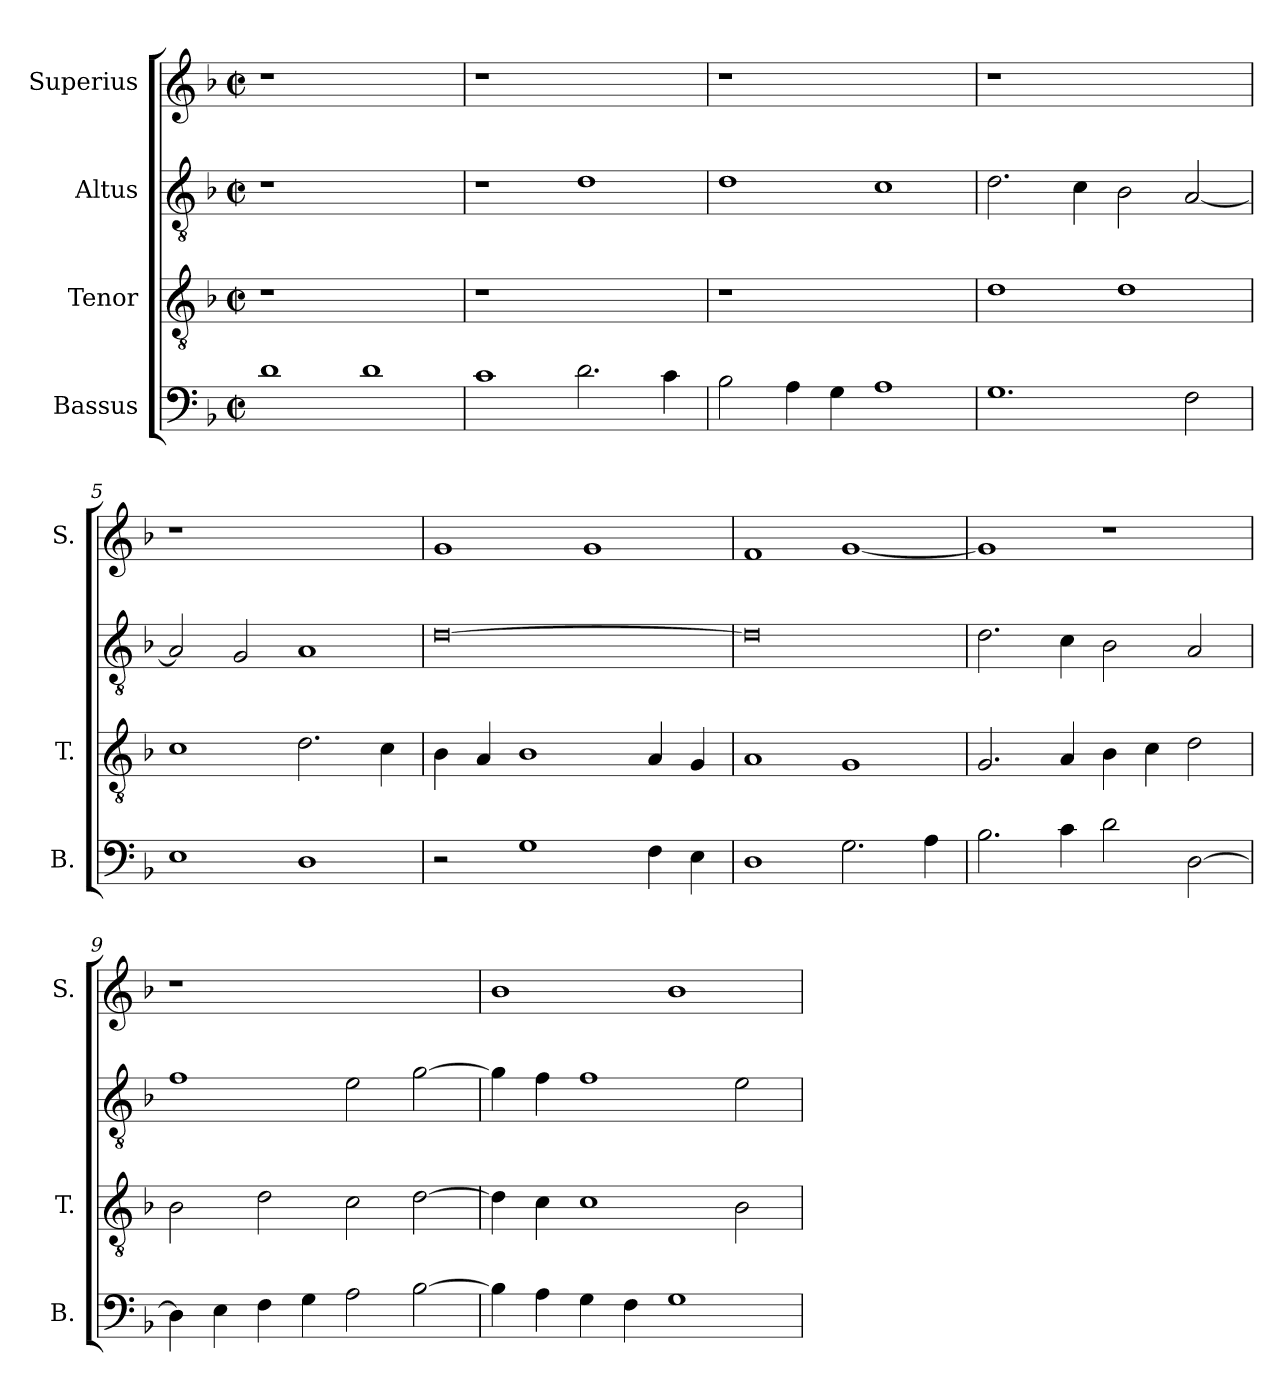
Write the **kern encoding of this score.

**kern	**kern	**kern	**kern
*part4	*part3	*part2	*part1
*staff4	*staff3	*staff2	*staff1
*I"Bassus	*I"Tenor	*I"Altus	*I"Superius
*I'B.	*I'T.	*	*I'S.
!!LO:PB:g=z
*clefF4	*clefGv2	*clefGv2	*clefG2
*	*ITrd7c12	*ITrd7c12	*
*k[b-]	*k[b-]	*k[b-]	*k[b-]
*F:	*F:	*F:	*F:
*M2/2	*M2/2	*M2/2	*M2/2
*met(c|)	*met(c|)	*met(c|)	*met(c|)
=1	=1	=1	=1
!	!LO:N:vis=1	!LO:N:vis=1	!LO:N:vis=1
1di	1r	1r	1r
1di	1ryy	1ryy	1ryy
=2	=2	=2	=2
!	!LO:N:vis=1	!	!LO:N:vis=1
1ci	1r	1r	1r
2.di\	1ryy	1Di	1ryy
4ci\	.	.	.
=3	=3	=3	=3
!	!LO:N:vis=1	!	!LO:N:vis=1
2B-i\	1r	1Di	1r
4Ai\	.	.	.
4Gi\	.	.	.
1Ai	1ryy	1Ci	1ryy
=4	=4	=4	=4
!	!	!	!LO:N:vis=1
1.Gi	1Di	2.Di\	1r
.	.	4Ci\	.
.	1Di	2BB-i\	1ryy
2Fi\	.	[<2AAi/	.
=5	=5	=5	=5
!	!	!	!LO:N:vis=1
1Ei	1Ci	2AAi/]	1r
.	.	2GGi/	.
1Di	2.Di\	1AAi	1ryy
.	4Ci\	.	.
!!LO:LB:g=z
=6	=6	=6	=6
2r	4BB-i\	[>0Di	1gi
.	4AAi/	.	.
1Gi	1BB-i	.	.
.	.	.	1gi
4Fi\	4AAi/	.	.
4Ei\	4GGi/	.	.
=7	=7	=7	=7
1Di	1AAi	0Di]	1fi
2.Gi\	1GGi	.	[<1gi
4Ai\	.	.	.
=8	=8	=8	=8
2.B-i\	2.GGi/	2.Di\	1gi]
4ci\	4AAi/	4Ci\	.
2di\	4BB-i\	2BB-i\	1r
.	4Ci\	.	.
[>2Di\	2Di\	2AAi/	.
=9	=9	=9	=9
!	!	!	!LO:N:vis=1
4Di\]	2BB-i\	1Fi	1r
4Ei\	.	.	.
4Fi\	2Di\	.	.
4Gi\	.	.	.
2Ai\	2Ci\	2Ei\	1ryy
[>2B-i\	[>2Di\	[>2Gi\	.
=10	=10	=10	=10
4B-i\]	4Di\]	4Gi\]	1b-i
4Ai\	4Ci\	4Fi\	.
4Gi\	1Ci	1Fi	.
4Fi\	.	.	.
1Gi	.	.	1b-i
.	2BB-i\	2Ei\	.
=	=	=	=
*-	*-	*-	*-
